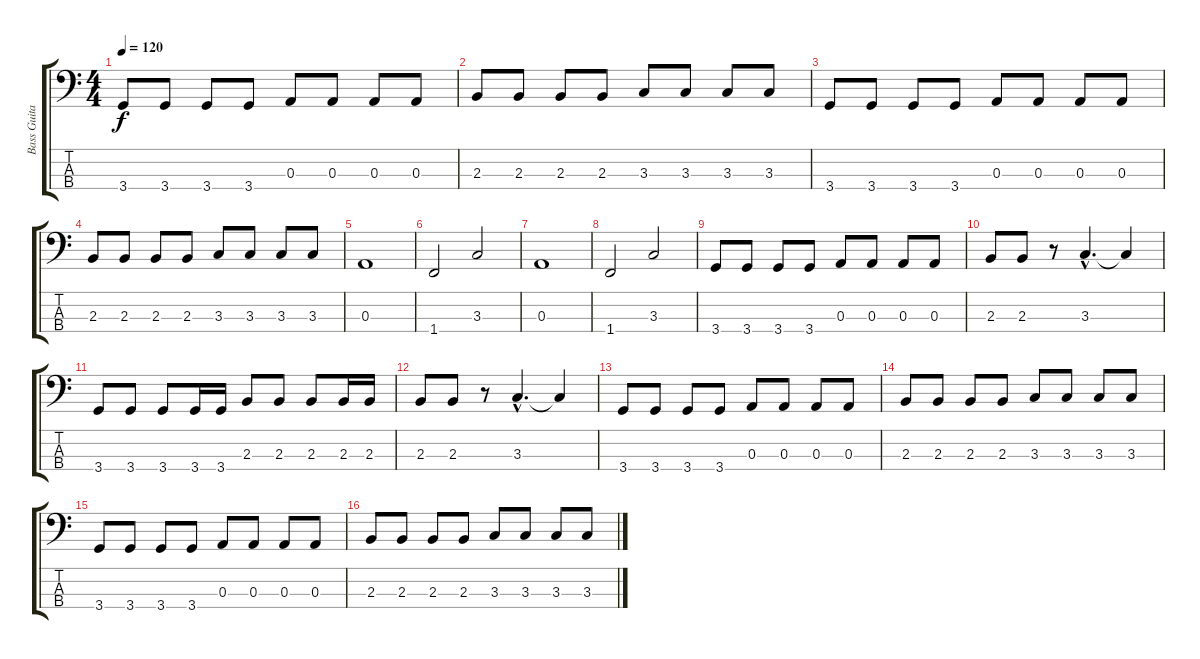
\track ("Bass Guitar" "Bass Guita") {instrument electricbassfinger}
\staff {score tabs}
\tuning (G2 D2 A1 E1) {hide}
\ts (4 4)
\tempo 120
\clef f4
\ks c
3.4.8{dy f} 3.4.8 3.4.8 3.4.8 0.3.8 0.3.8 0.3.8 0.3.8 |
2.3.8 2.3.8 2.3.8 2.3.8 3.3.8 3.3.8 3.3.8 3.3.8 |
3.4.8 3.4.8 3.4.8 3.4.8 0.3.8 0.3.8 0.3.8 0.3.8 |
2.3.8 2.3.8 2.3.8 2.3.8 3.3.8 3.3.8 3.3.8 3.3.8 |
0.3.1 |
1.4.2 3.3.2 |
0.3.1 |
1.4.2 3.3.2 |
3.4.8 3.4.8 3.4.8 3.4.8 0.3.8 0.3.8 0.3.8 0.3.8 |
2.3.8 2.3.8 r.8 3.3{hac}.4{d} 3.3{t}.4 |
3.4.8 3.4.8 3.4.8 3.4.16 3.4.16 2.3.8 2.3.8 2.3.8 2.3.16 2.3.16 |
2.3.8 2.3.8 r.8 3.3{hac}.4{d} 3.3{t}.4 |
3.4.8 3.4.8 3.4.8 3.4.8 0.3.8 0.3.8 0.3.8 0.3.8 |
2.3.8 2.3.8 2.3.8 2.3.8 3.3.8 3.3.8 3.3.8 3.3.8 |
3.4.8 3.4.8 3.4.8 3.4.8 0.3.8 0.3.8 0.3.8 0.3.8 |
2.3.8 2.3.8 2.3.8 2.3.8 3.3.8 3.3.8 3.3.8 3.3.8
